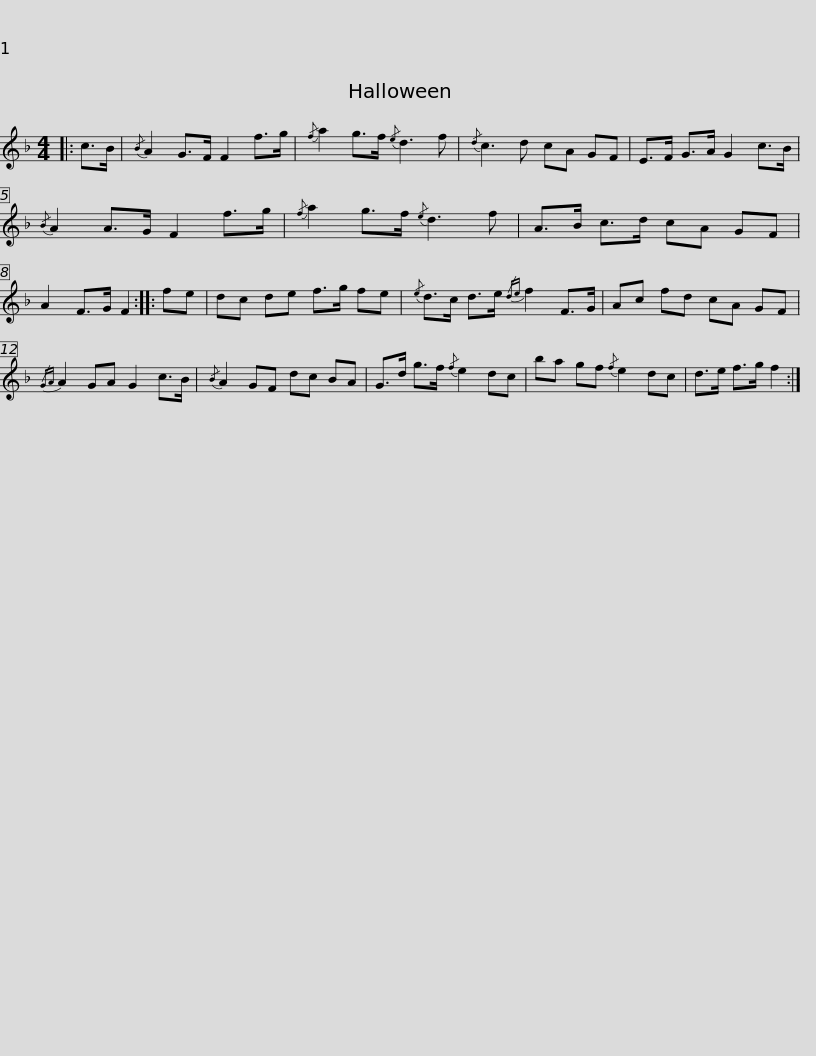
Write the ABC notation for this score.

X:1
L:1/8
M:4/4
I:linebreak $
K:F
V:1 treble
V:1
|: c>B |{/B} A2 G>F F2 f>g |{/f} a2 g>f{/e} d3 f |{/d} c3 d cA GF | E>F G>A G2 c>B | %5
{/B} A2 A>G F2 f>g |${/f} a2 g>f{/e} d3 f | A>B c>d cA GF | A2 F>G F2 :: fe | %10
 dc de f>g fe |{/e} d>c d>e{/de} f2 F>G |$ Ac fd cA GF |{/GA} A2 GA G2 c>B |{/B} A2 GF dc BA | %15
 G>d g>f{/f} e2 dc | ba gf{/f} e2 dc |$ d>e f>g f2 :| %18
